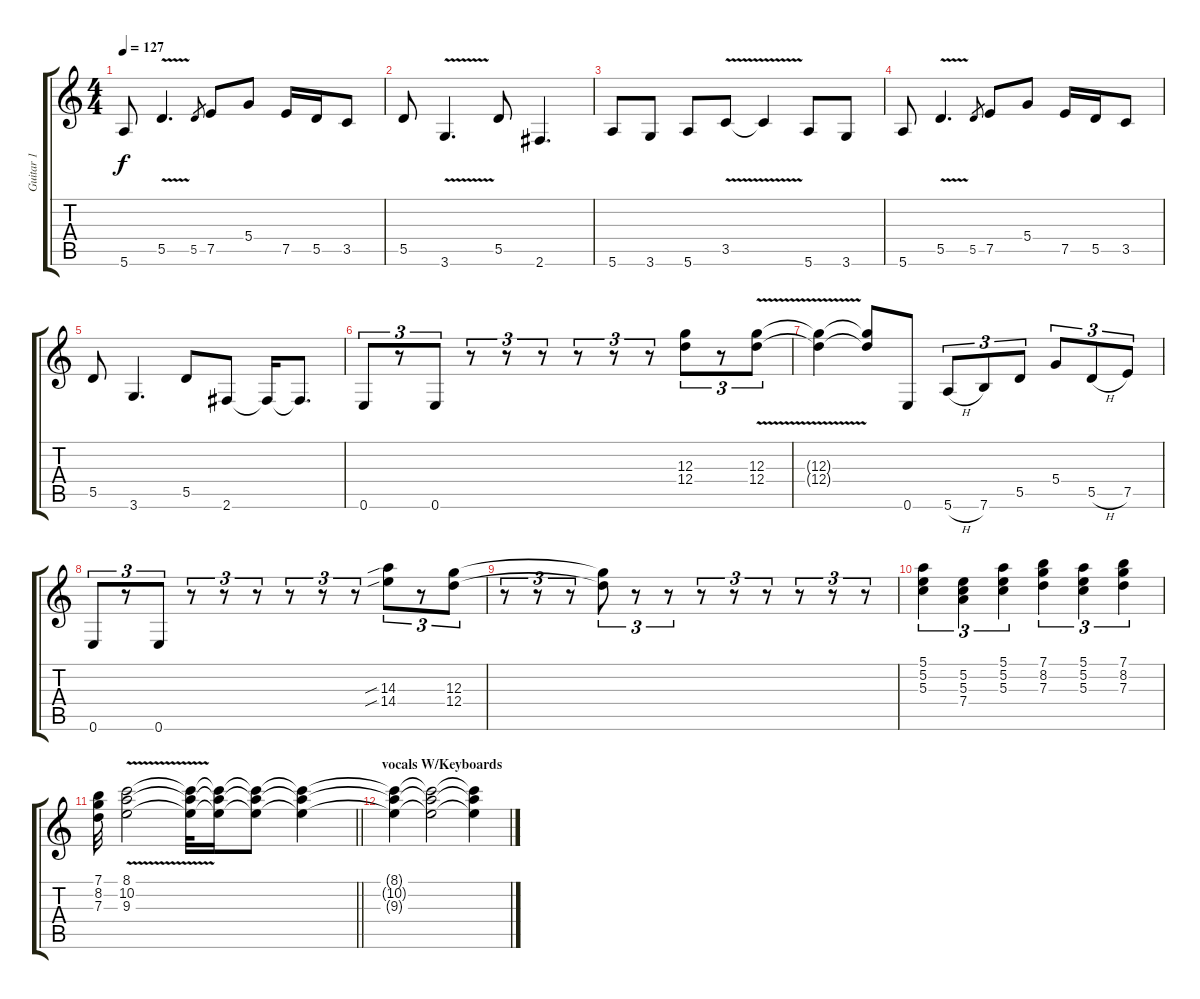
\track ("Guitar 1" "Guitar 1") {instrument electricguitarmuted}
\staff {score tabs}
\tuning (E4 B3 G3 D3 A2 E2) {hide}
\ts (4 4)
\tempo 127
\clef g2
\ks c
5.6.8{dy f} 5.5{v}.4{d} 5.5.8{gr} 7.5.8 5.4.8 7.5.16 5.5.16 3.5.8 |
5.5.8 3.6{v}.4{d} 5.5.8 2.6.4{d} |
5.6.8 3.6.8 5.6.8 3.5{v}.8 3.5{t}.4 5.6.8 3.6.8 |
5.6.8 5.5{v}.4{d} 5.5.8{gr} 7.5.8 5.4.8 7.5.16 5.5.16 3.5.8 |
5.5.8 3.6.4{d} 5.5.8 2.6.8 2.6{t}.16 2.6{t}.8{d} |
0.6.8{tu (3 2) txt " "} r.8{tu (3 2)} 0.6.8{tu (3 2)} r.8{tu (3 2)} r.8{tu (3 2)} r.8{tu (3 2)} r.8{tu (3 2)} r.8{tu (3 2)} r.8{tu (3 2)} (12.3 12.4).8{tu (3 2)} r.8{tu (3 2)} (12.3{v} 12.4{v}).8{tu (3 2)} |
(12.3{t} 12.4{t}).4 (12.3{t} 12.4{t}).8 0.6.8 5.6{h}.8{tu (3 2)} 7.6.8{tu (3 2)} 5.5.8{tu (3 2)} 5.4.8{tu (3 2)} 5.5{h}.8{tu (3 2)} 7.5.8{tu (3 2)} |
0.6.8{tu (3 2)} r.8{tu (3 2)} 0.6.8{tu (3 2)} r.8{tu (3 2)} r.8{tu (3 2)} r.8{tu (3 2)} r.8{tu (3 2)} r.8{tu (3 2)} r.8{tu (3 2)} (14.3{sib} 14.4{sib}).8{tu (3 2)} r.8{tu (3 2)} (12.3 12.4).8{tu (3 2)} |
r.8{tu (3 2)} r.8{tu (3 2)} r.8{tu (3 2)} (12.3{t} 12.4{t}).8{tu (3 2)} r.8{tu (3 2)} r.8{tu (3 2)} r.8{tu (3 2)} r.8{tu (3 2)} r.8{tu (3 2)} r.8{tu (3 2)} r.8{tu (3 2)} r.8{tu (3 2)} |
(5.1 5.2 5.3).4{tu (3 2)} (5.2 5.3 7.4).4{tu (3 2)} (5.1 5.2 5.3).4{tu (3 2)} (7.1 8.2 7.3).4{tu (3 2)} (5.1 5.2 5.3).4{tu (3 2)} (7.1 8.2 7.3).4{tu (3 2)} |
\barLineRight lightlight
(7.1 8.2 7.3).32 (8.1{v} 10.2{v} 9.3{v}).2 (8.1{t} 10.2{t} 9.3{t}).32 (8.1{t} 10.2{t} 9.3{t}).16 (8.1{t} 10.2{t} 9.3{t}).8 (8.1{t} 10.2{t} 9.3{t}).4 |
\section ("" "vocals W/Keyboards")
(8.1{t} 10.2{t} 9.3{t}).4 (8.1{t} 10.2{t} 9.3{t}).2 (8.1{t} 10.2{t} 9.3{t}).4{volume 0}
